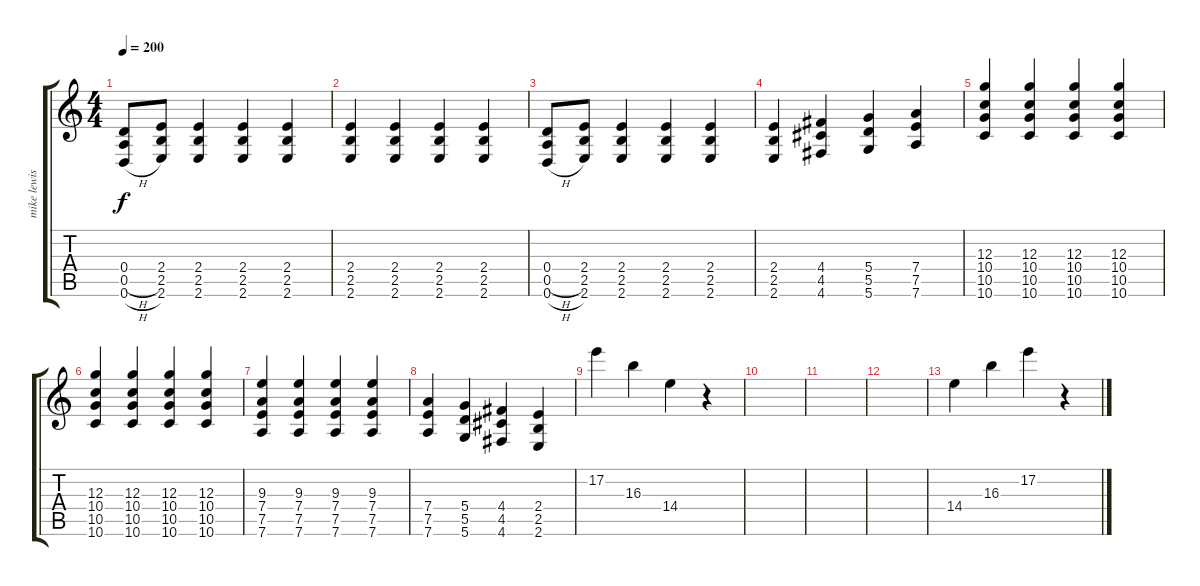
\track ("mike lewis" "mike lewis") {instrument distortionguitar}
\staff {score tabs}
\tuning (E4 B3 G3 D3 A2 D2) {hide}
\ts (4 4)
\tempo 200
\clef g2
\ks c
(0.4 0.5{h} 0.6{h}).8{dy f} (2.4 2.5 2.6).8 (2.4 2.5 2.6).4 (2.4 2.5 2.6).4 (2.4 2.5 2.6).4 |
(2.4 2.5 2.6).4 (2.4 2.5 2.6).4 (2.4 2.5 2.6).4 (2.4 2.5 2.6).4 |
(0.4 0.5{h} 0.6{h}).8 (2.4 2.5 2.6).8 (2.4 2.5 2.6).4 (2.4 2.5 2.6).4 (2.4 2.5 2.6).4 |
(2.4 2.5 2.6).4 (4.4 4.5 4.6).4 (5.4 5.5 5.6).4 (7.4 7.5 7.6).4 |
(12.3 10.4 10.5 10.6).4 (12.3 10.4 10.5 10.6).4 (12.3 10.4 10.5 10.6).4 (12.3 10.4 10.5 10.6).4 |
(12.3 10.4 10.5 10.6).4 (12.3 10.4 10.5 10.6).4 (12.3 10.4 10.5 10.6).4 (12.3 10.4 10.5 10.6).4 |
(9.3 7.4 7.5 7.6).4 (9.3 7.4 7.5 7.6).4 (9.3 7.4 7.5 7.6).4 (9.3 7.4 7.5 7.6).4 |
(7.4 7.5 7.6).4 (5.4 5.5 5.6).4 (4.4 4.5 4.6).4 (2.4 2.5 2.6).4 |
17.2.4 16.3.4 14.4.4 r.4 |
|
|
|
14.4.4 16.3.4 17.2.4 r.4
